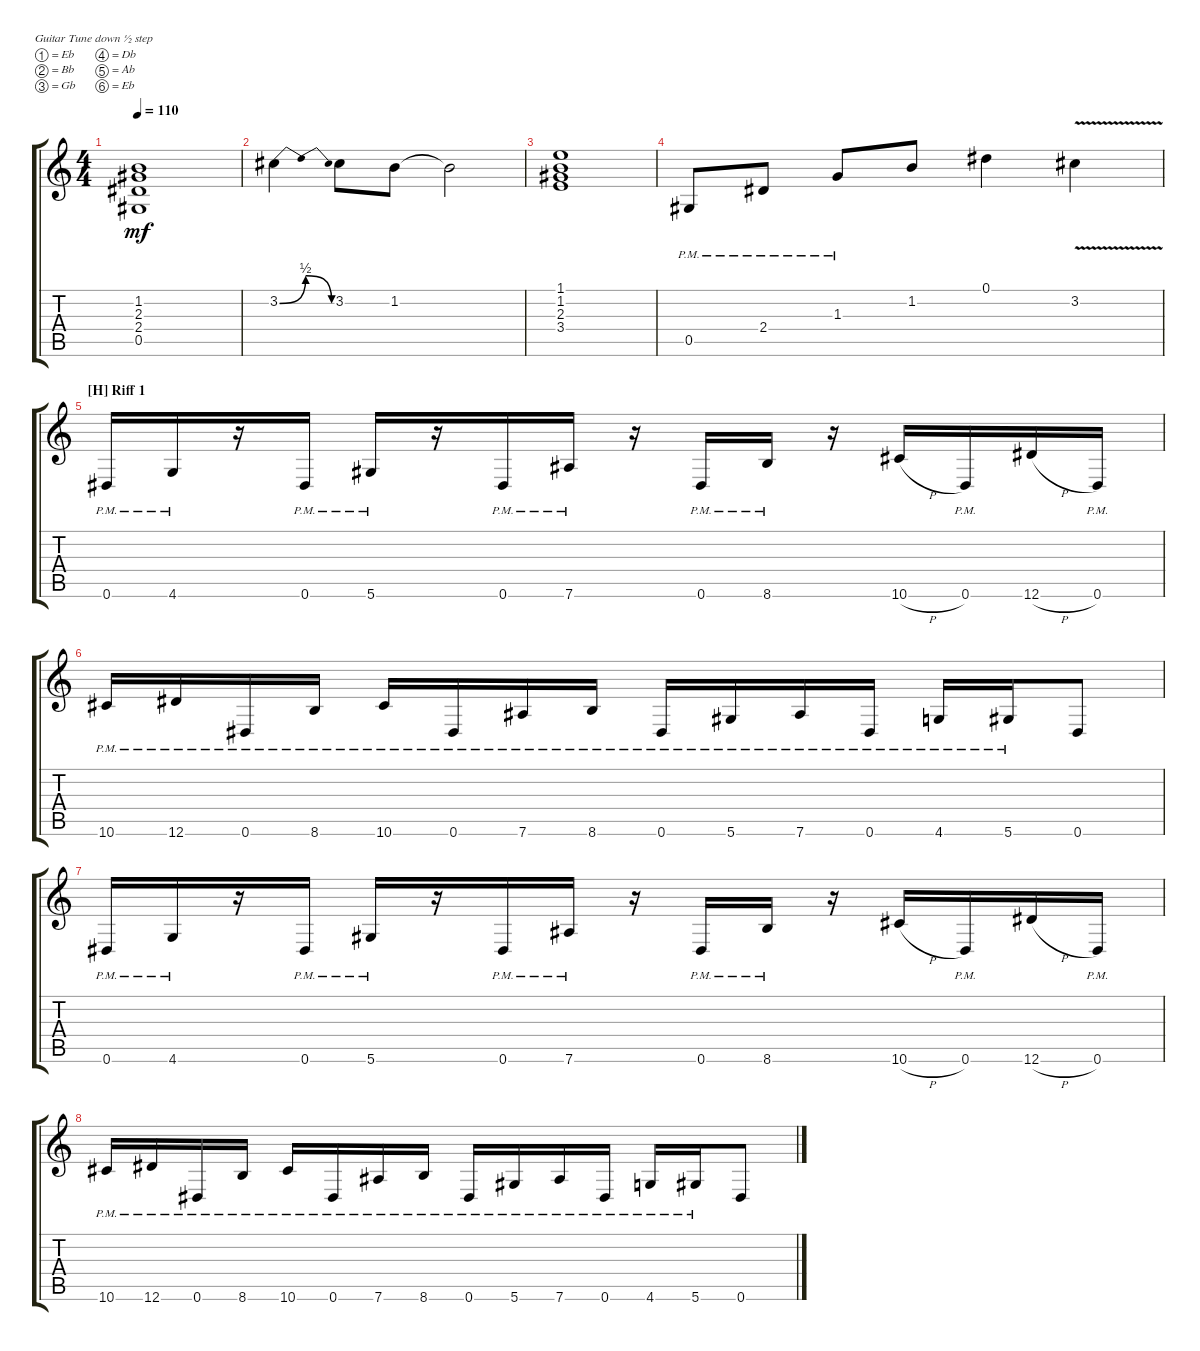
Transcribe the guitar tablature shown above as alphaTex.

\defaultSystemsLayout 4
\bracketExtendMode groupsimilarinstruments
\singleTrackTrackNamePolicy hidden
\multiTrackTrackNamePolicy hidden
\firstSystemTrackNameOrientation horizontal
\otherSystemsTrackNameOrientation horizontal
\track ("Владимир Холстинин" "E-Gt") {instrument distortionguitar}
\staff {score tabs}
\tuning (Eb4 Bb3 Gb3 Db3 Ab2 Eb2)
\ts (4 4)
\tempo 110
\clef g2
\scale
1.03909
\ks c
(0.5 2.4 2.3 1.2).1{dy mf} |
\scale
0.960908 3.2{be (bendrelease 0 0 9.6 2 20.4 2 30 0)}.4 3.2.8 1.2.8 1.2{t}.2 |
\scale
1.03909 (3.4 2.3 1.2 1.1).1 |
\scale
0.960908 0.5{pm}.8 2.4{pm}.8 1.3{pm}.8 1.2.8 0.1.4 3.2{v}.4 |
\section ("H" "Riff 1")
\scale
1.03909 0.6{pm}.16 4.6{pm}.16 r.16 0.6{pm}.16 5.6{pm}.16 r.16 0.6{pm}.16 7.6{pm}.16 r.16 0.6{pm}.16 8.6{pm}.16 r.16 10.6{h}.16 0.6{pm}.16 12.6{h}.16 0.6{pm}.16 |
\scale
0.960908 10.6{pm}.16 12.6{pm}.16 0.6{pm}.16 8.6{pm}.16 10.6{pm}.16 0.6{pm}.16 7.6{pm}.16 8.6{pm}.16 0.6{pm}.16 5.6{pm}.16 7.6{pm}.16 0.6{pm}.16 4.6{pm}.16 5.6{pm}.16 0.6.8 |
\scale
1.03909 0.6{pm}.16 4.6{pm}.16 r.16 0.6{pm}.16 5.6{pm}.16 r.16 0.6{pm}.16 7.6{pm}.16 r.16 0.6{pm}.16 8.6{pm}.16 r.16 10.6{h}.16 0.6{pm}.16 12.6{h}.16 0.6{pm}.16 |
\scale
0.960908 10.6{pm}.16 12.6{pm}.16 0.6{pm}.16 8.6{pm}.16 10.6{pm}.16 0.6{pm}.16 7.6{pm}.16 8.6{pm}.16 0.6{pm}.16 5.6{pm}.16 7.6{pm}.16 0.6{pm}.16 4.6{pm}.16 5.6{pm}.16 0.6.8
